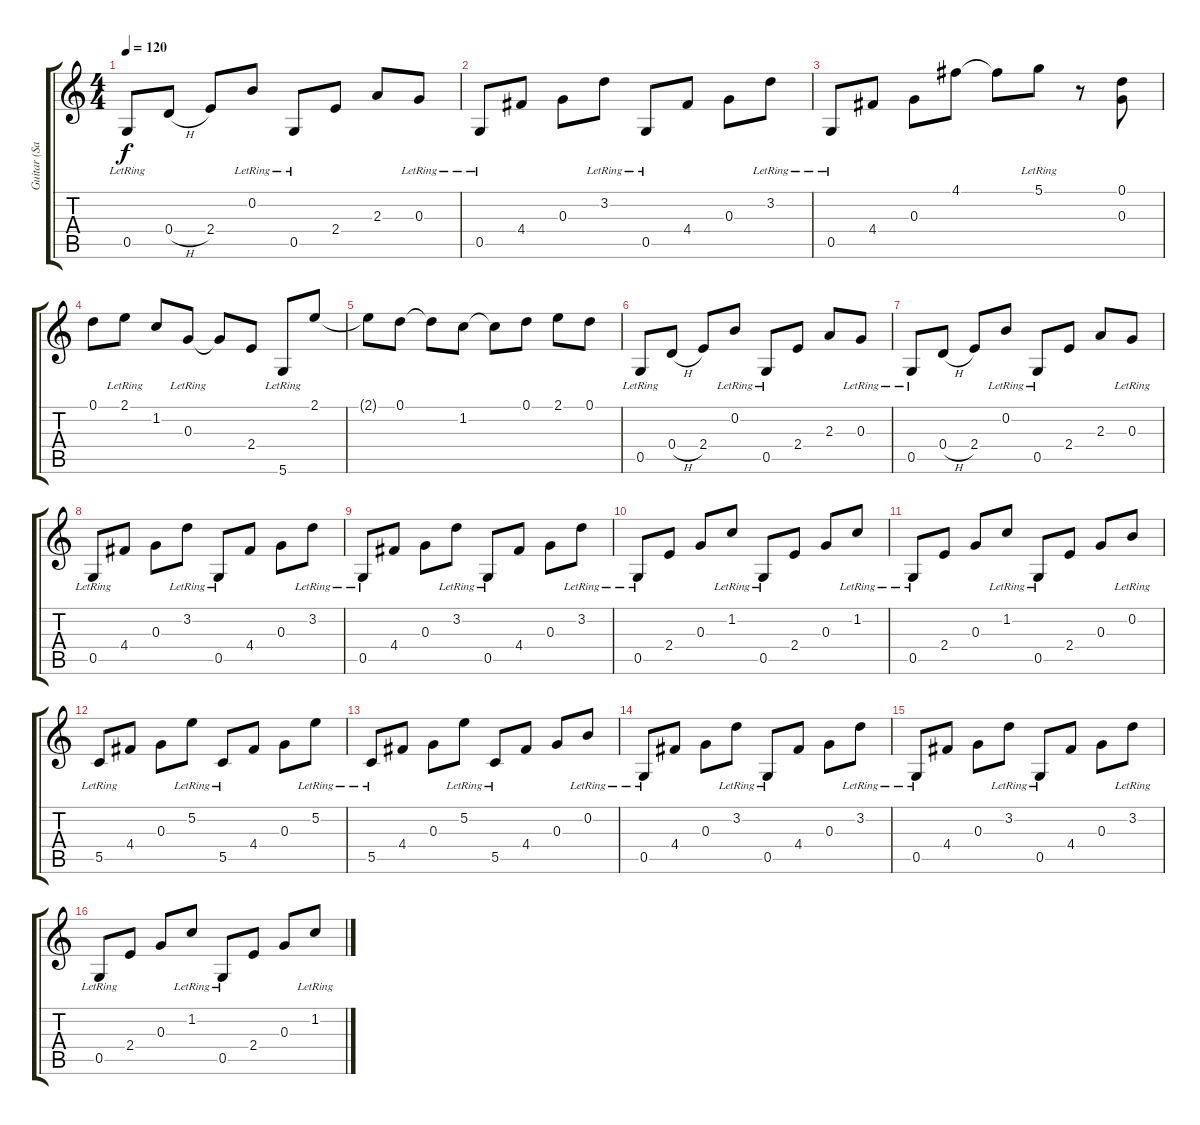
\track ("Guitar (Same as First Guitar)" "Guitar (Sa") {instrument acousticguitarsteel}
\staff {score tabs}
\tuning (D4 B3 G3 D3 G2 D2) {hide}
\ts (4 4)
\tempo 120
\clef g2
\ks c
0.5{lr}.8{dy f} 0.4{h}.8 2.4.8 0.2{lr}.8 0.5{lr}.8 2.4.8 2.3.8 0.3{lr}.8 |
0.5{lr}.8 4.4.8 0.3.8 3.2{lr}.8 0.5{lr}.8 4.4.8 0.3.8 3.2{lr}.8 |
0.5{lr}.8 4.4.8 0.3.8 4.1.8 4.1{t}.8 5.1{lr}.8 r.8 (0.1 0.3).8 |
0.1.8 2.1{lr}.8 1.2.8 0.3{lr}.8 0.3{t}.8 2.4.8 5.6{lr}.8 2.1.8 |
2.1{t}.8 0.1.8 0.1{t}.8 1.2.8 1.2{t}.8 0.1.8 2.1.8 0.1.8 |
0.5{lr}.8 0.4{h}.8 2.4.8 0.2{lr}.8 0.5{lr}.8 2.4.8 2.3.8 0.3{lr}.8 |
0.5{lr}.8 0.4{h}.8 2.4.8 0.2{lr}.8 0.5{lr}.8 2.4.8 2.3.8 0.3{lr}.8 |
0.5{lr}.8 4.4.8 0.3.8 3.2{lr}.8 0.5{lr}.8 4.4.8 0.3.8 3.2{lr}.8 |
0.5{lr}.8 4.4.8 0.3.8 3.2{lr}.8 0.5{lr}.8 4.4.8 0.3.8 3.2{lr}.8 |
0.5{lr}.8 2.4.8 0.3.8 1.2{lr}.8 0.5{lr}.8 2.4.8 0.3.8 1.2{lr}.8 |
0.5{lr}.8 2.4.8 0.3.8 1.2{lr}.8 0.5{lr}.8 2.4.8 0.3.8 0.2{lr}.8 |
5.5{lr}.8 4.4.8 0.3.8 5.2{lr}.8 5.5{lr}.8 4.4.8 0.3.8 5.2{lr}.8 |
5.5{lr}.8 4.4.8 0.3.8 5.2{lr}.8 5.5{lr}.8 4.4.8 0.3.8 0.2{lr}.8 |
0.5{lr}.8 4.4.8 0.3.8 3.2{lr}.8 0.5{lr}.8 4.4.8 0.3.8 3.2{lr}.8 |
0.5{lr}.8 4.4.8 0.3.8 3.2{lr}.8 0.5{lr}.8 4.4.8 0.3.8 3.2{lr}.8 |
0.5{lr}.8 2.4.8 0.3.8 1.2{lr}.8 0.5{lr}.8 2.4.8 0.3.8 1.2{lr}.8
